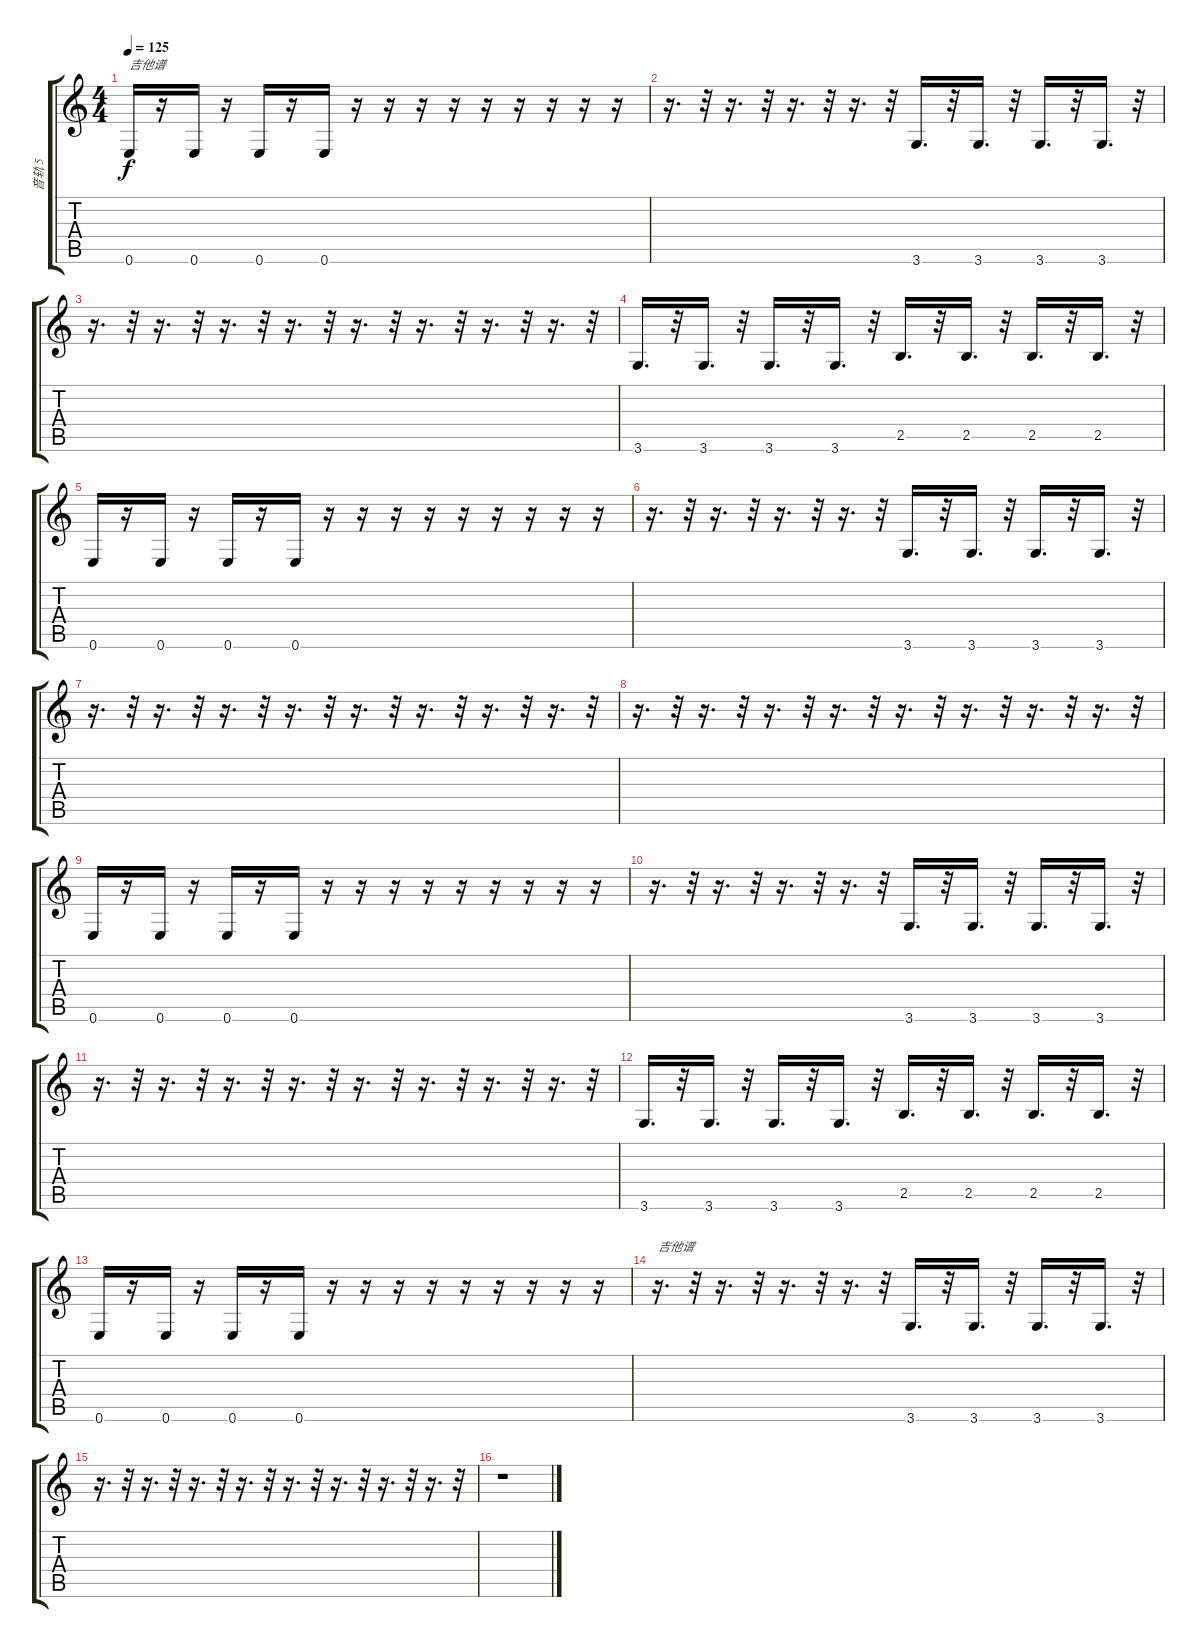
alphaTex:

\track ("音轨 5" "音轨 5") {instrument synthbass1}
\staff {score tabs}
\tuning (E4 B3 G3 D3 A2 E2) {hide}
\ts (4 4)
\tempo 125
\clef g2
\ks c
0.6.16{txt "吉他谱" dy f instrument synthbass1} r.16 0.6.16 r.16 0.6.16 r.16 0.6.16 r.16 r.16 r.16 r.16 r.16 r.16 r.16 r.16 r.16 |
r.16{d} r.32 r.16{d} r.32 r.16{d} r.32 r.16{d} r.32 3.6.16{d} r.32 3.6.16{d} r.32 3.6.16{d} r.32 3.6.16{d} r.32 |
r.16{d} r.32 r.16{d} r.32 r.16{d} r.32 r.16{d} r.32 r.16{d} r.32 r.16{d} r.32 r.16{d} r.32 r.16{d} r.32 |
3.6.16{d} r.32 3.6.16{d} r.32 3.6.16{d} r.32 3.6.16{d} r.32 2.5.16{d} r.32 2.5.16{d} r.32 2.5.16{d} r.32 2.5.16{d} r.32 |
0.6.16 r.16 0.6.16 r.16 0.6.16 r.16 0.6.16 r.16 r.16 r.16 r.16 r.16 r.16 r.16 r.16 r.16 |
r.16{d} r.32 r.16{d} r.32 r.16{d} r.32 r.16{d} r.32 3.6.16{d} r.32 3.6.16{d} r.32 3.6.16{d} r.32 3.6.16{d} r.32 |
r.16{d} r.32 r.16{d} r.32 r.16{d} r.32 r.16{d} r.32 r.16{d} r.32 r.16{d} r.32 r.16{d} r.32 r.16{d} r.32 |
r.16{d} r.32 r.16{d} r.32 r.16{d} r.32 r.16{d} r.32 r.16{d} r.32 r.16{d} r.32 r.16{d} r.32 r.16{d} r.32 |
0.6.16 r.16 0.6.16 r.16 0.6.16 r.16 0.6.16 r.16 r.16 r.16 r.16 r.16 r.16 r.16 r.16 r.16 |
r.16{d} r.32 r.16{d} r.32 r.16{d} r.32 r.16{d} r.32 3.6.16{d} r.32 3.6.16{d} r.32 3.6.16{d} r.32 3.6.16{d} r.32 |
r.16{d} r.32 r.16{d} r.32 r.16{d} r.32 r.16{d} r.32 r.16{d} r.32 r.16{d} r.32 r.16{d} r.32 r.16{d} r.32 |
3.6.16{d} r.32 3.6.16{d} r.32 3.6.16{d} r.32 3.6.16{d} r.32 2.5.16{d} r.32 2.5.16{d} r.32 2.5.16{d} r.32 2.5.16{d} r.32 |
0.6.16 r.16 0.6.16 r.16 0.6.16 r.16 0.6.16 r.16 r.16 r.16 r.16 r.16 r.16 r.16 r.16 r.16 |
r.16{d txt "吉他谱"} r.32 r.16{d} r.32 r.16{d} r.32 r.16{d} r.32 3.6.16{d} r.32 3.6.16{d} r.32 3.6.16{d} r.32 3.6.16{d} r.32 |
r.16{d} r.32 r.16{d} r.32 r.16{d} r.32 r.16{d} r.32 r.16{d} r.32 r.16{d} r.32 r.16{d} r.32 r.16{d} r.32 |
r.1
